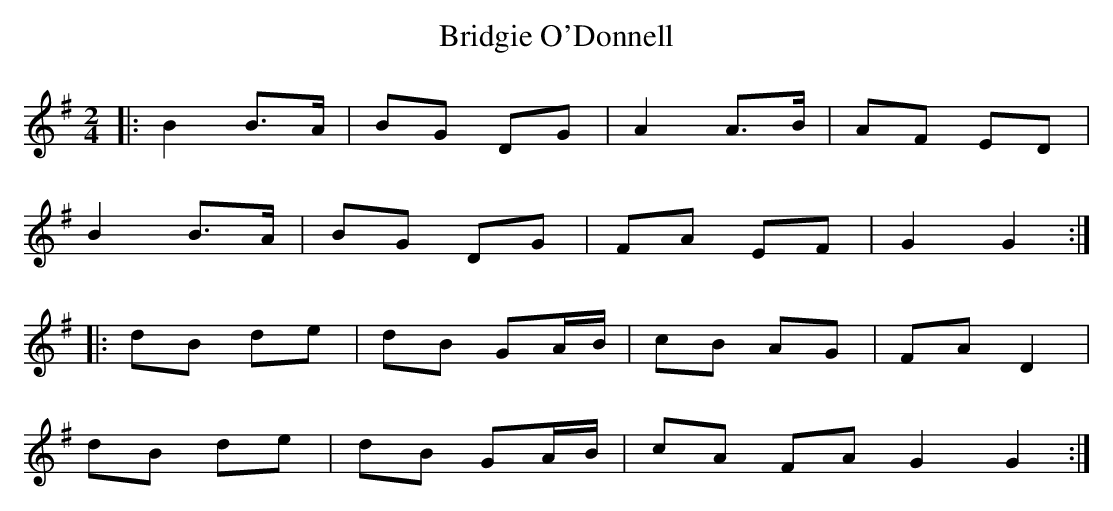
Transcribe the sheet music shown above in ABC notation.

X:1
T: Bridgie O'Donnell
M: 2/4
L: 1/8
K: Gmaj
|:B2B>A|BG DG|A2A>B|AF ED|
B2B>A|BG DG|FA EF|G2G2:|
|:dB de|dB GA/B/|cB AG|FA D2|
dB de|dB GA/B/|cA FA G2G2:|
